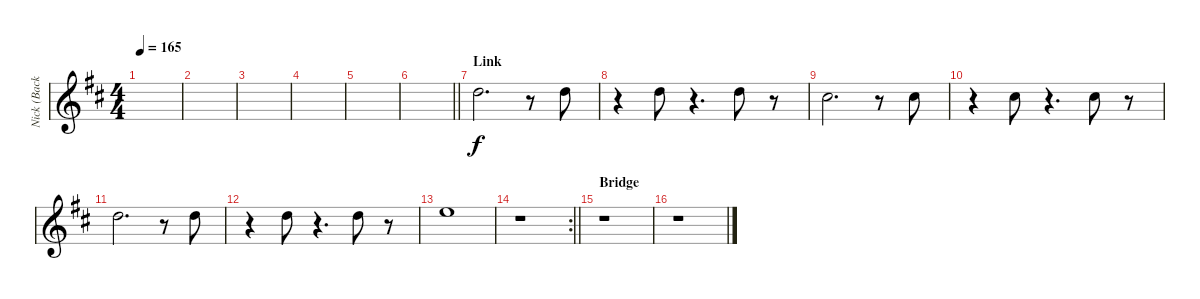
\track ("Nick (Backing Vocals)" "Nick (Back") {instrument acousticguitarnylon}
\staff {score}
\tuning (E4 B3 G3 D3 A2 E2) {hide}
\ts (4 4)
\tempo 165
\clef g2
\ks d
|
|
|
|
|
\barLineRight lightlight
|
\section ("" "Link")
3.2.2{d} r.8 3.2.8 |
r.4 3.2.8 r.4{d} 3.2.8 r.8 |
2.2.2{d} r.8 2.2.8 |
r.4 2.2.8 r.4{d} 2.2.8 r.8 |
3.2.2{d} r.8 3.2.8 |
r.4 3.2.8 r.4{d} 3.2.8 r.8 |
0.1.1 |
\rc 2
\barLineRight lightlight
r.1 |
\section ("" "Bridge")
r.1 |
r.1
